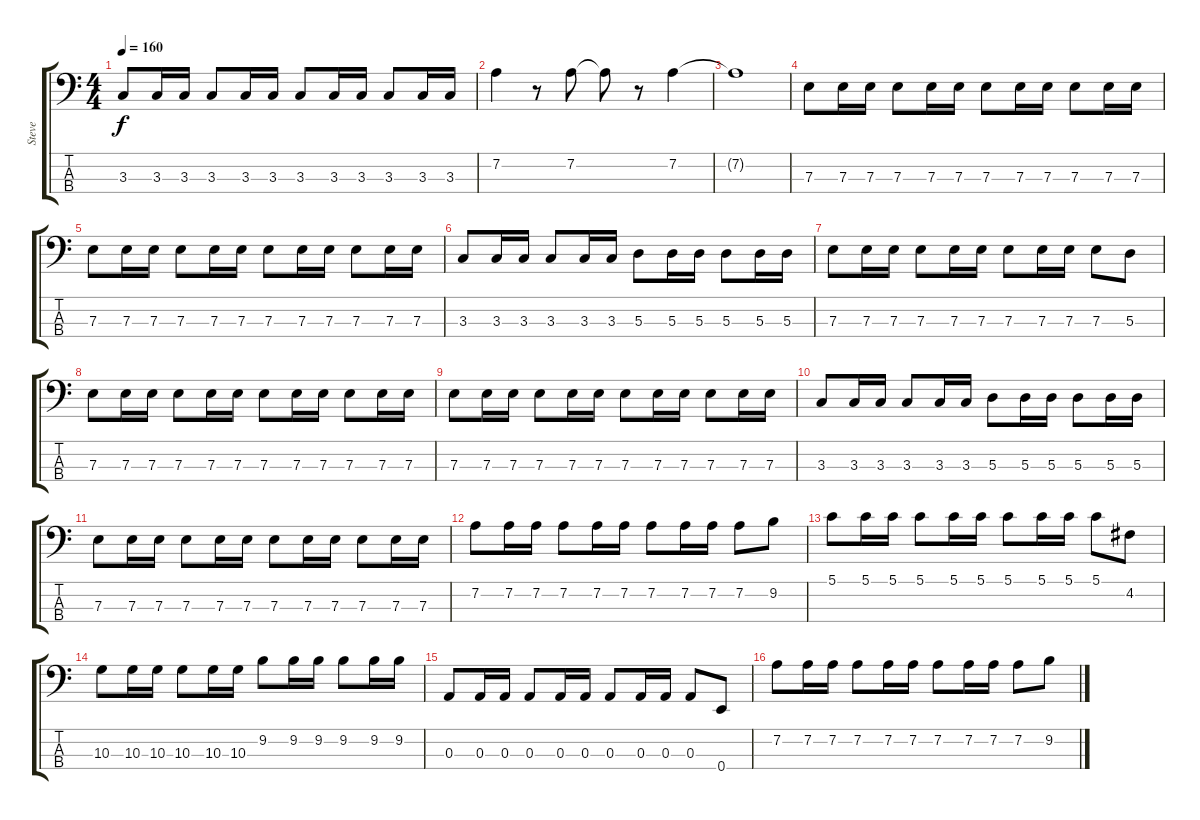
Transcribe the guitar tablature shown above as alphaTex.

\track ("Steve" "Steve") {instrument electricbassfinger}
\staff {score tabs}
\tuning (G2 D2 A1 E1) {hide}
\ts (4 4)
\tempo 160
\clef f4
\ks c
3.3.8{dy f} 3.3.16 3.3.16 3.3.8 3.3.16 3.3.16 3.3.8 3.3.16 3.3.16 3.3.8 3.3.16 3.3.16 |
7.2.4 r.8 7.2.8 7.2{t}.8 r.8 7.2.4 |
7.2{t}.1 |
7.3.8 7.3.16 7.3.16 7.3.8 7.3.16 7.3.16 7.3.8 7.3.16 7.3.16 7.3.8 7.3.16 7.3.16 |
7.3.8 7.3.16 7.3.16 7.3.8 7.3.16 7.3.16 7.3.8 7.3.16 7.3.16 7.3.8 7.3.16 7.3.16 |
3.3.8 3.3.16 3.3.16 3.3.8 3.3.16 3.3.16 5.3.8 5.3.16 5.3.16 5.3.8 5.3.16 5.3.16 |
7.3.8 7.3.16 7.3.16 7.3.8 7.3.16 7.3.16 7.3.8 7.3.16 7.3.16 7.3.8 5.3.8 |
7.3.8 7.3.16 7.3.16 7.3.8 7.3.16 7.3.16 7.3.8 7.3.16 7.3.16 7.3.8 7.3.16 7.3.16 |
7.3.8 7.3.16 7.3.16 7.3.8 7.3.16 7.3.16 7.3.8 7.3.16 7.3.16 7.3.8 7.3.16 7.3.16 |
3.3.8 3.3.16 3.3.16 3.3.8 3.3.16 3.3.16 5.3.8 5.3.16 5.3.16 5.3.8 5.3.16 5.3.16 |
7.3.8 7.3.16 7.3.16 7.3.8 7.3.16 7.3.16 7.3.8 7.3.16 7.3.16 7.3.8 7.3.16 7.3.16 |
7.2.8 7.2.16 7.2.16 7.2.8 7.2.16 7.2.16 7.2.8 7.2.16 7.2.16 7.2.8 9.2.8 |
5.1.8 5.1.16 5.1.16 5.1.8 5.1.16 5.1.16 5.1.8 5.1.16 5.1.16 5.1.8 4.2.8 |
10.3.8 10.3.16 10.3.16 10.3.8 10.3.16 10.3.16 9.2.8 9.2.16 9.2.16 9.2.8 9.2.16 9.2.16 |
0.3.8 0.3.16 0.3.16 0.3.8 0.3.16 0.3.16 0.3.8 0.3.16 0.3.16 0.3.8 0.4.8 |
7.2.8 7.2.16 7.2.16 7.2.8 7.2.16 7.2.16 7.2.8 7.2.16 7.2.16 7.2.8 9.2.8
